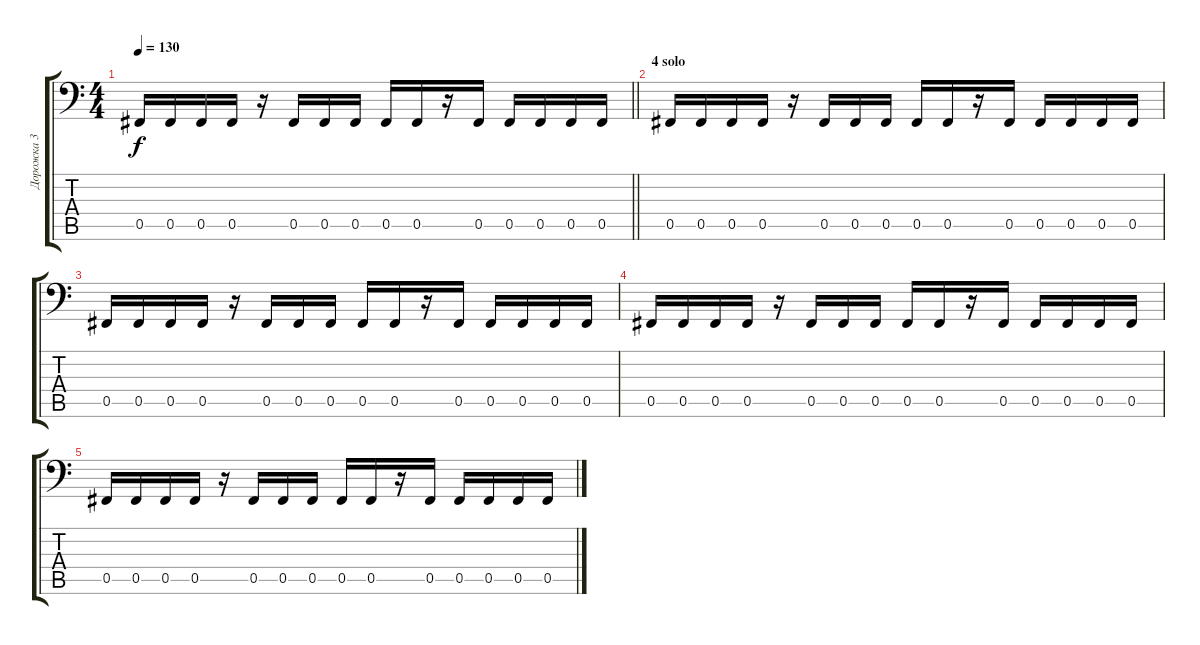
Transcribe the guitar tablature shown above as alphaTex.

\track ("Дорожка 3" "Дорожка 3") {instrument electricbassfinger}
\staff {score tabs}
\tuning (Db3 Ab2 E2 B1 Gb1 B0) {hide}
\ts (4 4)
\tempo 130
\clef f4
\barLineRight lightlight
\ks c
0.5.16{dy f} 0.5.16 0.5.16 0.5.16 r.16 0.5.16 0.5.16 0.5.16 0.5.16 0.5.16 r.16 0.5.16 0.5.16 0.5.16 0.5.16 0.5.16 |
\section ("" "4 solo")
0.5.16 0.5.16 0.5.16 0.5.16 r.16 0.5.16 0.5.16 0.5.16 0.5.16 0.5.16 r.16 0.5.16 0.5.16 0.5.16 0.5.16 0.5.16 |
0.5.16 0.5.16 0.5.16 0.5.16 r.16 0.5.16 0.5.16 0.5.16 0.5.16 0.5.16 r.16 0.5.16 0.5.16 0.5.16 0.5.16 0.5.16 |
0.5.16 0.5.16 0.5.16 0.5.16 r.16 0.5.16 0.5.16 0.5.16 0.5.16 0.5.16 r.16 0.5.16 0.5.16 0.5.16 0.5.16 0.5.16 |
0.5.16 0.5.16 0.5.16 0.5.16 r.16 0.5.16 0.5.16 0.5.16 0.5.16 0.5.16 r.16 0.5.16 0.5.16 0.5.16 0.5.16 0.5.16
